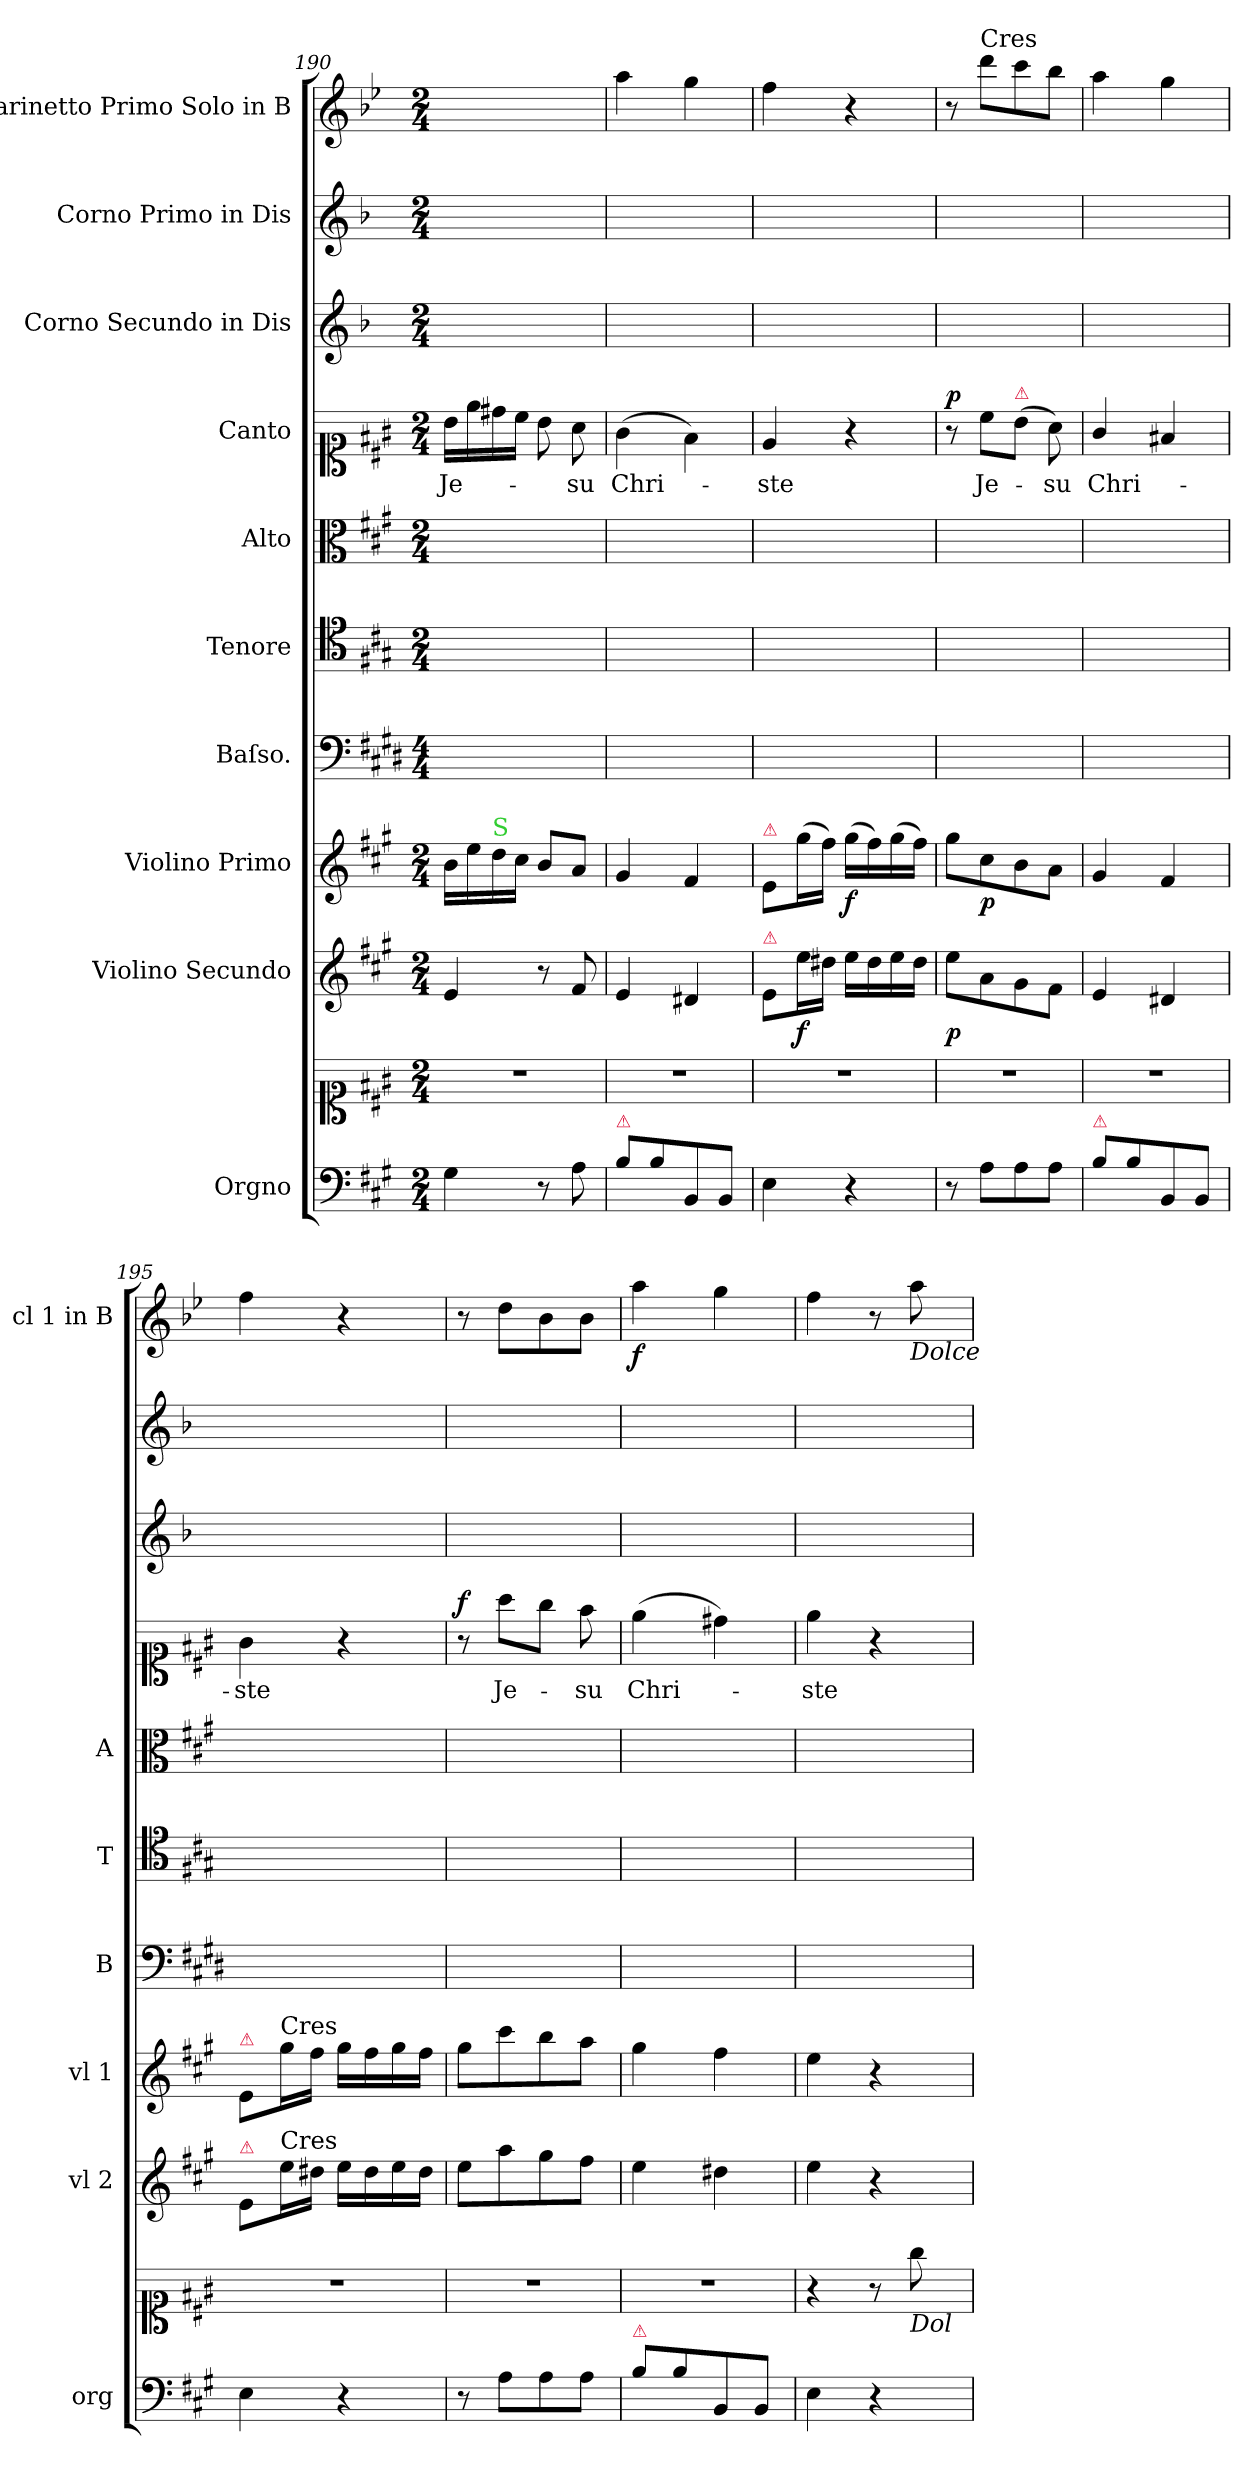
**kern	**kern	**kern	**dynam	**kern	**dynam	**kern	**kern	**kern	**kern	**text	**dynam	**kern	**kern	**kern	**dynam
*part10	*part10	*part9	*part9	*part8	*part8	*part7	*part6	*part5	*part4	*part4	*part4	*part3	*part2	*part1	*part1
*staff11	*staff10	*staff9	*staff9	*staff8	*staff8	*staff7	*staff6	*staff5	*staff4	*staff4	*staff4	*staff3	*staff2	*staff1	*staff1
*I"Orgno	*	*I"Violino Secundo	*	*I"Violino Primo	*	*I"Baſso.	*I"Tenore	*I"Alto	*I"Canto	*	*	*I"Corno Secundo in Dis	*I"Corno Primo in Dis	*I"Clarinetto Primo Solo in B	*
*I'org	*	*I'vl 2	*	*I'vl 1	*	*I'B	*I'T	*I'A	*	*	*	*	*	*I'cl 1 in B	*
*clefF4	*clefC1	*clefG2	*	*clefG2	*	*clefF4	*clefC4	*clefC3	*clefC1	*	*	*clefG2	*clefG2	*clefG2	*
*	*	*	*	*	*	*	*	*	*	*	*	*ITrd5c8	*ITrd5c8	*ITrd1c1	*
*k[f#c#g#]	*k[f#c#g#]	*k[f#c#g#]	*	*k[f#c#g#]	*	*k[f#c#g#d#]	*k[f#c#g#]	*k[f#c#g#]	*k[f#c#g#]	*	*	*k[f#c#g#]	*k[f#c#g#]	*k[f#c#g#]	*
*M2/4	*M2/4	*M2/4	*	*M2/4	*	*M4/4	*M2/4	*M2/4	*M2/4	*	*	*M2/4	*M2/4	*M2/4	*
=190	=190	=190	=190	=190	=190	=190	=190	=190	=190	=190	=190	=190	=190	=190	=190
4G#\	2r	4e/	.	16b\LL	.	2ryy	2ryy	2ryy	16b\LL	Je-	.	2ryy	2ryy	4bb\yy	.
.	.	.	.	16ee\	.	.	.	.	16ee\	.	.	.	.	.	.
!	!	!	!	!LO:TX:a:color=limegreen:t=S	!	!	!	!	!	!	!	!	!	!	!
.	.	.	.	16dd\	.	.	.	.	16dd#X\	.	.	.	.	.	.
.	.	.	.	16cc#\JJ	.	.	.	.	16cc#\JJ	.	.	.	.	.	.
8r	.	8r	.	8b\L	.	.	.	.	8b\	.	.	.	.	8ryy	.
8A\	.	8f#/	.	8a/J	.	.	.	.	8a\	-su	.	.	.	8aa\yy	.
=191	=191	=191	=191	=191	=191	=191	=191	=191	=191	=191	=191	=191	=191	=191	=191
!LO:TX:a:color=crimson:t=⚠	!	!	!	!	!	!	!	!	!	!	!	!	!	!	!
8B\L	2r	4e/	.	4g#/	.	2ryy	2ryy	2ryy	(4g#\	Chri-	.	2ryy	2ryy	4gg#\	.
8B\	.	.	.	.	.	.	.	.	.	.	.	.	.	.	.
8BB/	.	4d#X/	.	4f#/	.	.	.	.	4f#\)	.	.	.	.	4ff#\	.
8BB/J	.	.	.	.	.	.	.	.	.	.	.	.	.	.	.
=192	=192	=192	=192	=192	=192	=192	=192	=192	=192	=192	=192	=192	=192	=192	=192
!	!	!	!	!LO:TX:a:color=crimson:t=⚠	!	!	!	!	!	!	!	!	!	!	!
!	!	!LO:TX:a:color=crimson:t=⚠	!	!	!	!	!	!	!	!	!	!	!	!	!
4E\	2r	8e/L	.	8e/L	.	2ryy	2ryy	2ryy	4e/	-ste	.	2ryy	2ryy	4ee\	.
.	.	16ee\L	f	(16gg#\L	.	.	.	.	.	.	.	.	.	.	.
.	.	16dd#X\JJ	.	16ff#\JJ)	.	.	.	.	.	.	.	.	.	.	.
4r	.	16ee\LL	.	(16gg#\LL	f	.	.	.	4r	.	.	.	.	4r	.
.	.	16dd#\	.	16ff#\)	.	.	.	.	.	.	.	.	.	.	.
.	.	16ee\	.	(16gg#\	.	.	.	.	.	.	.	.	.	.	.
.	.	16dd#\JJ	.	16ff#\JJ)	.	.	.	.	.	.	.	.	.	.	.
=193	=193	=193	=193	=193	=193	=193	=193	=193	=193	=193	=193	=193	=193	=193	=193
!	!	!	!	!	!	!	!	!	!	!	!LO:DY:b	!	!	!	!
8r	2r	8ee\L	p	8gg#\L	.	2ryy	2ryy	2ryy	8r	.	p	2ryy	2ryy	8r	.
!	!	!	!	!	!	!	!	!	!	!	!	!	!	!LO:TX:t=Cres	!
8A\L	.	8a\	.	8cc#\	p.	.	.	.	8cc#\L	Je-	.	.	.	8ccc#\L	.
!	!	!	!	!	!	!	!	!	!LO:TX:a:color=crimson:t=⚠	!	!	!	!	!	!
8A\	.	8g#\	.	8b\	.	.	.	.	(8b\J	.	.	.	.	8bb\	.
8A\J	.	8f#\J	.	8a/J	.	.	.	.	8a\)	-su	.	.	.	8aa\J	.
=194	=194	=194	=194	=194	=194	=194	=194	=194	=194	=194	=194	=194	=194	=194	=194
!LO:TX:a:color=crimson:t=⚠	!	!	!	!	!	!	!	!	!	!	!	!	!	!	!
8B\L	2r	4e/	.	4g#/	.	2ryy	2ryy	2ryy	4g#/	Chri-	.	2ryy	2ryy	4gg#\	.
8B\	.	.	.	.	.	.	.	.	.	.	.	.	.	.	.
8BB/	.	4d#X/	.	4f#/	.	.	.	.	4f#X/	.	.	.	.	4ff#\	.
8BB/J	.	.	.	.	.	.	.	.	.	.	.	.	.	.	.
=195	=195	=195	=195	=195	=195	=195	=195	=195	=195	=195	=195	=195	=195	=195	=195
!	!	!	!	!LO:TX:a:color=crimson:t=⚠	!	!	!	!	!	!	!	!	!	!	!
!	!	!LO:TX:a:color=crimson:t=⚠	!	!	!	!	!	!	!	!	!	!	!	!	!
4E\	2r	8e/L	.	8e/L	.	2ryy	2ryy	2ryy	4g#\	-ste	.	2ryy	2ryy	4ee\	.
!	!	!	!	!LO:TX:t=Cres	!	!	!	!	!	!	!	!	!	!	!
!	!	!LO:TX:t=Cres	!	!	!	!	!	!	!	!	!	!	!	!	!
.	.	16ee\L	.	16gg#\L	.	.	.	.	.	.	.	.	.	.	.
.	.	16dd#X\JJ	.	16ff#\JJ	.	.	.	.	.	.	.	.	.	.	.
4r	.	16ee\LL	.	16gg#\LL	.	.	.	.	4r	.	.	.	.	4r	.
.	.	16dd#\	.	16ff#\	.	.	.	.	.	.	.	.	.	.	.
.	.	16ee\	.	16gg#\	.	.	.	.	.	.	.	.	.	.	.
.	.	16dd#\JJ	.	16ff#\JJ	.	.	.	.	.	.	.	.	.	.	.
=196	=196	=196	=196	=196	=196	=196	=196	=196	=196	=196	=196	=196	=196	=196	=196
!	!	!	!	!	!	!	!	!	!	!	!LO:DY:b	!	!	!	!
8r	2r	8ee\L	ffor	8gg#\L	ffor	2ryy	2ryy	2ryy	8r	.	f	2ryy	2ryy	8r	.
8A\L	.	8aa\	.	8ccc#\	.	.	.	.	8aa\L	Je-	.	.	.	8cc#\L	.
8A\	.	8gg#\	.	8bb\	.	.	.	.	8gg#\J	.	.	.	.	8a\	.
8A\J	.	8ff#\J	.	8aa\J	.	.	.	.	8ff#\	-su	.	.	.	8a\J	.
=197	=197	=197	=197	=197	=197	=197	=197	=197	=197	=197	=197	=197	=197	=197	=197
!LO:TX:a:color=crimson:t=⚠	!	!	!	!	!	!	!	!	!	!	!	!	!	!	!
8B\L	2r	4ee\	.	4gg#\	.	2ryy	2ryy	2ryy	(4ee\	Chri-	.	2ryy	2ryy	4gg#\	f
8B\	.	.	.	.	.	.	.	.	.	.	.	.	.	.	.
8BB/	.	4dd#X\	.	4ff#\	.	.	.	.	4dd#X\)	.	.	.	.	4ff#\	.
8BB/J	.	.	.	.	.	.	.	.	.	.	.	.	.	.	.
=198	=198	=198	=198	=198	=198	=198	=198	=198	=198	=198	=198	=198	=198	=198	=198
4E\	4r	4ee\	.	4ee\	.	2ryy	2ryy	2ryy	4ee\	-ste	.	2ryy	2ryy	4ee\	.
4r	8r	4r	.	4r	.	.	.	.	4r	.	.	.	.	8r	.
!	!	!	!	!	!	!	!	!	!	!	!	!	!	!LO:TX:b:i:t=Dolce	!
!	!LO:TX:b:i:t=Dol	!	!	!	!	!	!	!	!	!	!	!	!	!	!
.	8gg#\	.	.	.	.	.	.	.	.	.	.	.	.	8gg#\	.
=	=	=	=	=	=	=	=	=	=	=	=	=	=	=	=
*-	*-	*-	*-	*-	*-	*-	*-	*-	*-	*-	*-	*-	*-	*-	*-
